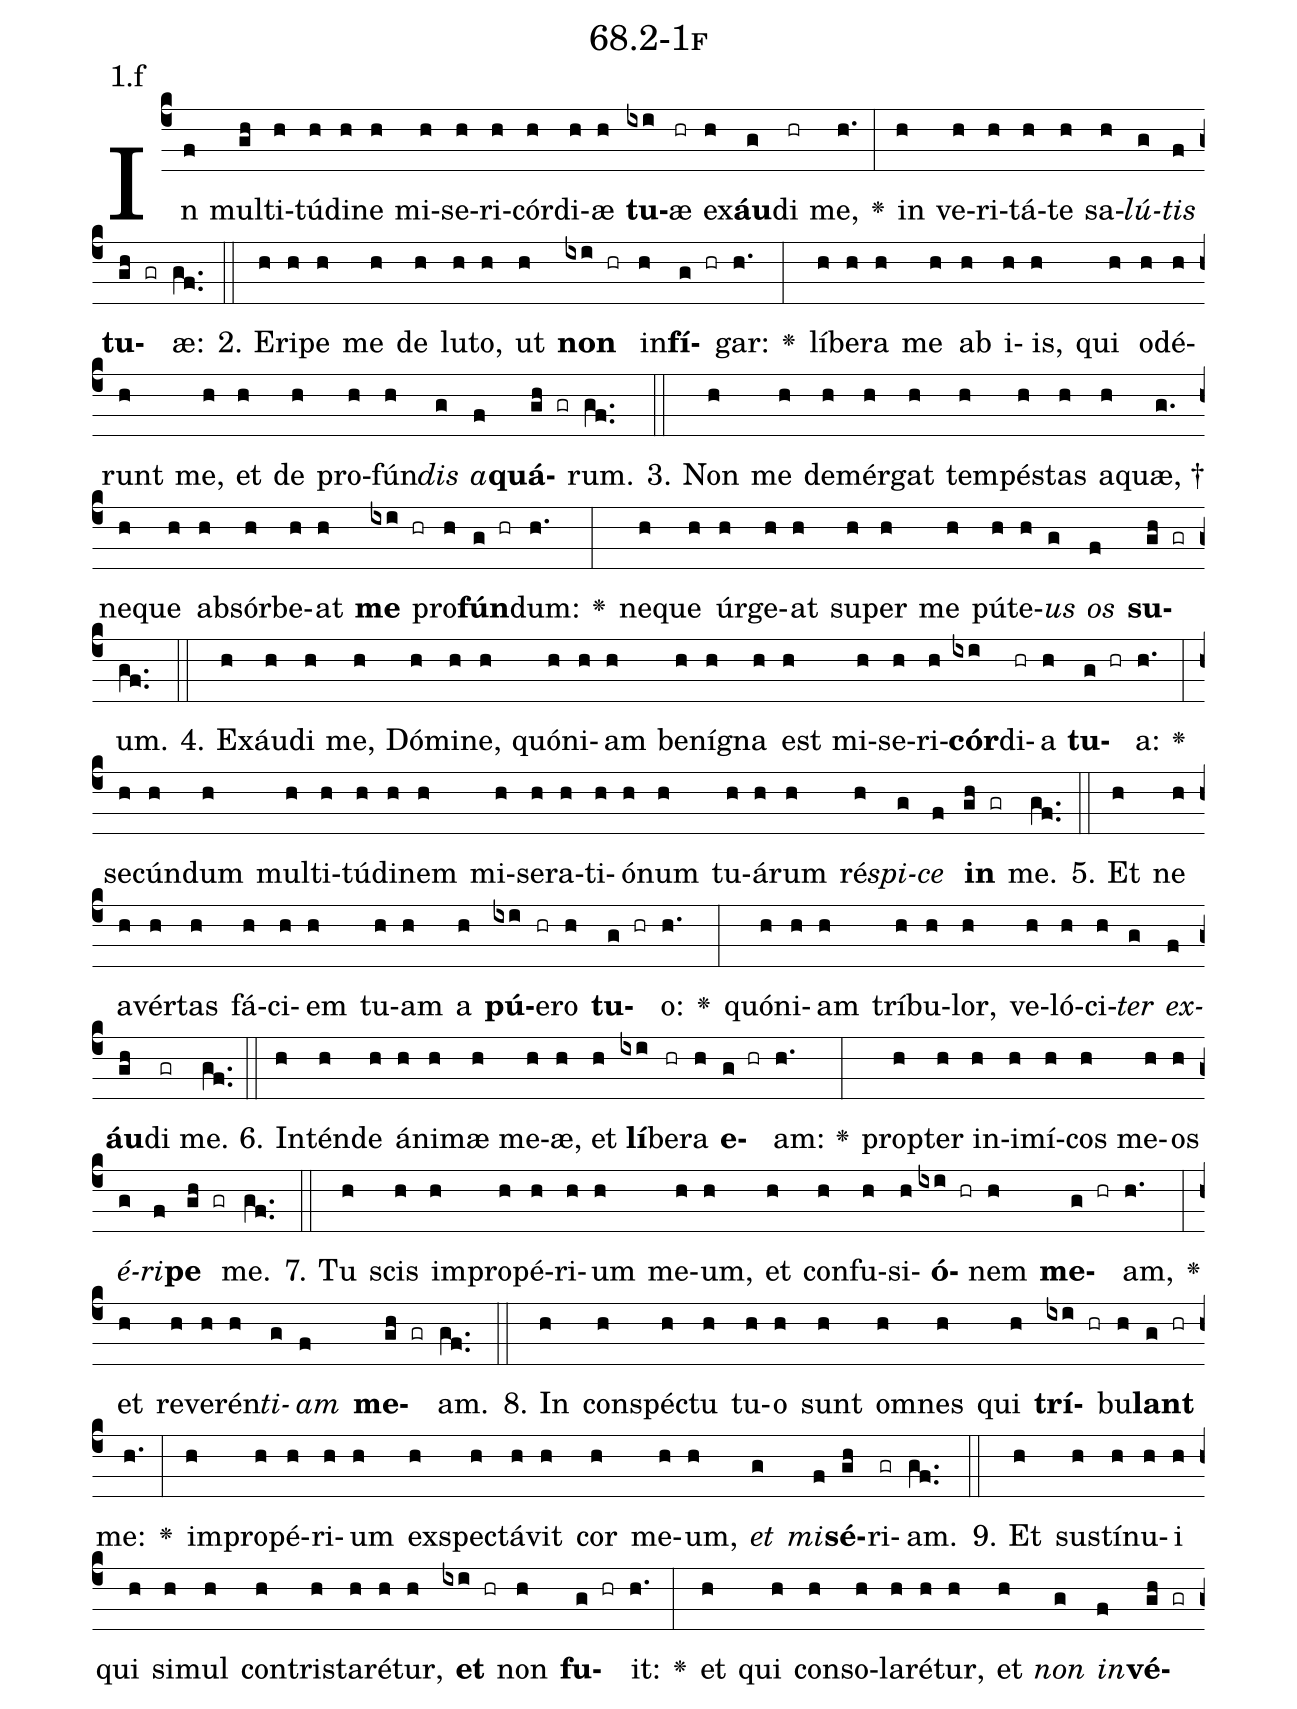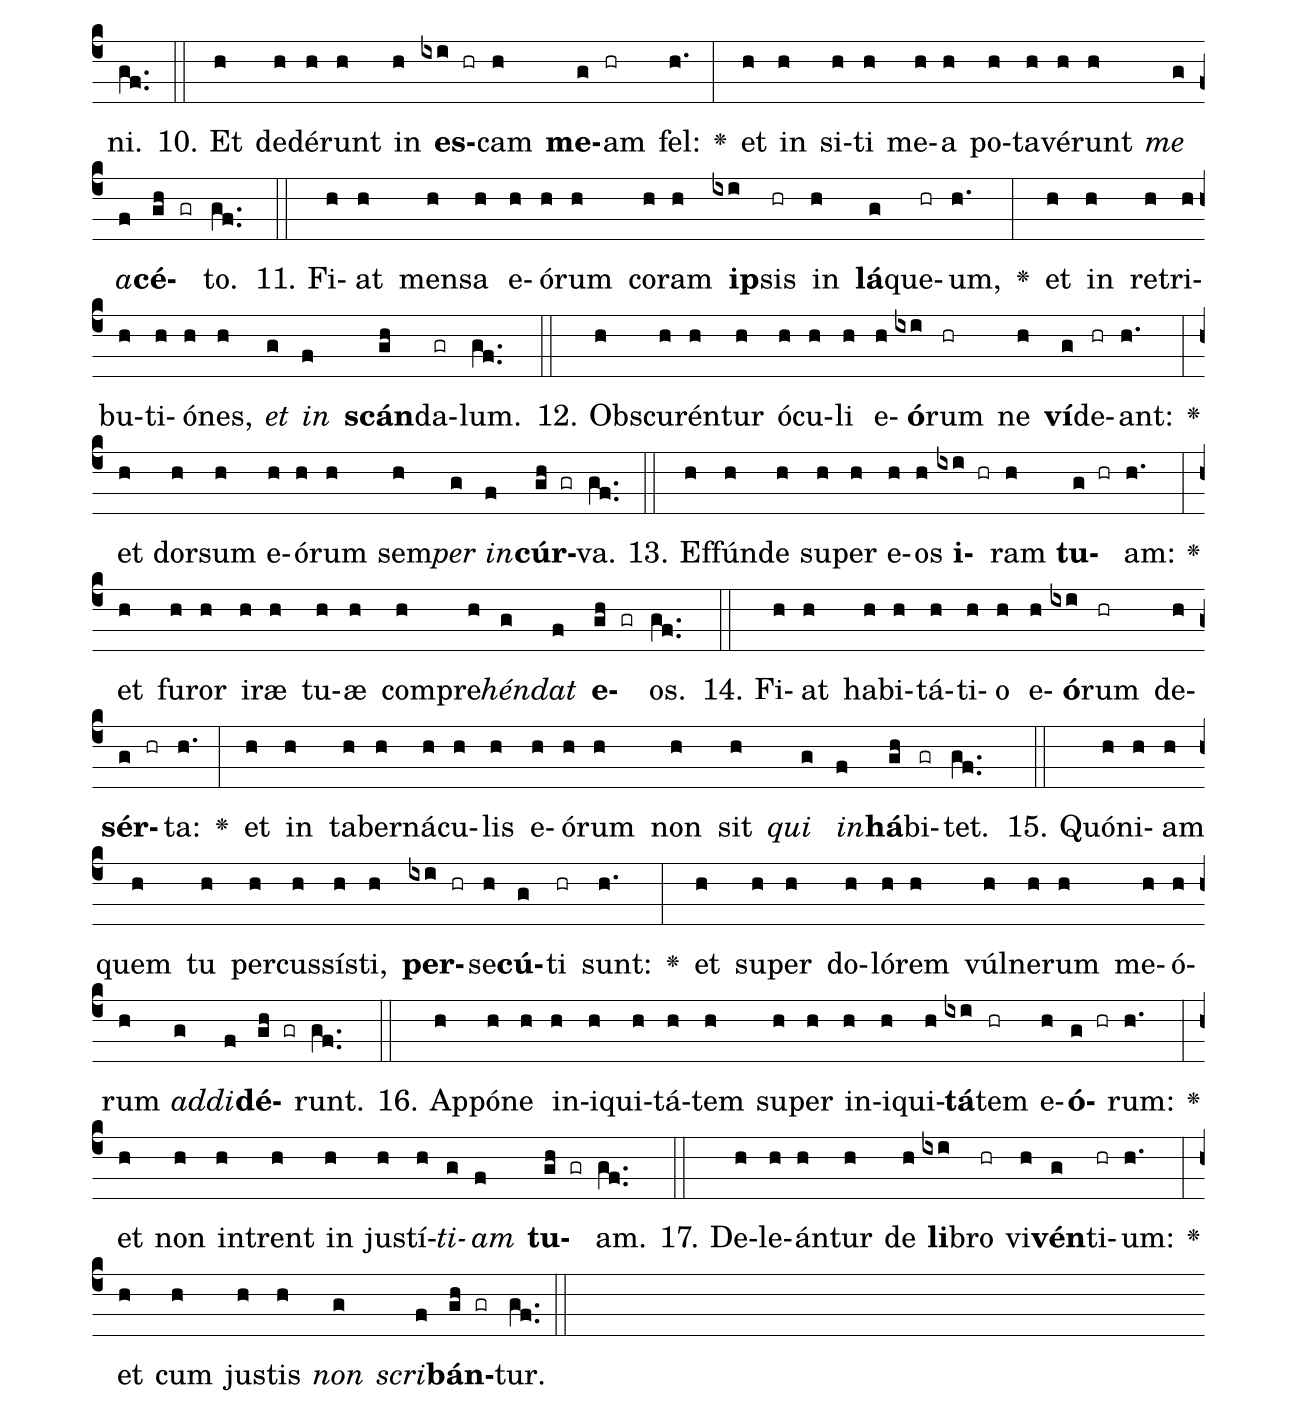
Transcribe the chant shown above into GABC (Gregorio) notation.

name: 68.2-1f;
annotation: 1.f;
%%
(c4)In(f) mul(gh)ti(h)tú(h)di(h)ne(h) mi(h)se(h)ri(h)cór(h)di(h)æ(h) <b>tu</b>(ixi)æ(hr) ex(h)<b>áu</b>(g)di(hr) me,(h.) <v>\greheightstar</v>(:) in(h) ve(h)ri(h)tá(h)te(h) sa(h)<i>lú</i>(g)<i>tis</i>(f) <b>tu</b>(gh gr)æ:(gf..) (::)
2. E(h)ri(h)pe(h) me(h) de(h) lu(h)to,(h) ut(h) <b>non</b>(ixi hr) in(h)<b>fí</b>(g hr)gar:(h.) <v>\greheightstar</v>(:) lí(h)be(h)ra(h) me(h) ab(h) i(h)is,(h) qui(h) o(h)dé(h)runt(h) me,(h) et(h) de(h) pro(h)fún(h)<i>dis</i>(g) <i>a</i>(f)<b>quá</b>(gh gr)rum.(gf..) (::)
3. Non(h) me(h) de(h)mér(h)gat(h) tem(h)pés(h)tas(h) a(h)quæ, †(g.) ne(h)que(h) ab(h)sór(h)be(h)at(h) <b>me</b>(ixi hr) pro(h)<b>fún</b>(g hr)dum:(h.) <v>\greheightstar</v>(:) ne(h)que(h) úr(h)ge(h)at(h) su(h)per(h) me(h) pú(h)te(h)<i>us</i>(g) <i>os</i>(f) <b>su</b>(gh gr)um.(gf..) (::)
4. Ex(h)áu(h)di(h) me,(h) Dó(h)mi(h)ne,(h) quón(h)i(h)am(h) be(h)ní(h)gna(h) est(h) mi(h)se(h)ri(h)<b>cór</b>(ixi)di(hr)a(h) <b>tu</b>(g hr)a:(h.) <v>\greheightstar</v>(:) se(h)cún(h)dum(h) mul(h)ti(h)tú(h)di(h)nem(h) mi(h)se(h)ra(h)ti(h)ó(h)num(h) tu(h)á(h)rum(h) ré(h)<i>spi</i>(g)<i>ce</i>(f) <b>in</b>(gh gr) me.(gf..) (::)
5. Et(h) ne(h) a(h)vér(h)tas(h) fá(h)ci(h)em(h) tu(h)am(h) a(h) <b>pú</b>(ixi)e(hr)ro(h) <b>tu</b>(g hr)o:(h.) <v>\greheightstar</v>(:) quón(h)i(h)am(h) trí(h)bu(h)lor,(h) ve(h)ló(h)ci(h)<i>ter</i>(g) <i>ex</i>(f)<b>áu</b>(gh)di(gr) me.(gf..) (::)
6. In(h)tén(h)de(h) á(h)ni(h)mæ(h) me(h)æ,(h) et(h) <b>lí</b>(ixi)be(hr)ra(h) <b>e</b>(g hr)am:(h.) <v>\greheightstar</v>(:) prop(h)ter(h) in(h)i(h)mí(h)cos(h) me(h)os(h) <i>é</i>(g)<i>ri</i>(f)<b>pe</b>(gh gr) me.(gf..) (::)
7. Tu(h) scis(h) im(h)pro(h)pé(h)ri(h)um(h) me(h)um,(h) et(h) con(h)fu(h)si(h)<b>ó</b>(ixi hr)nem(h) <b>me</b>(g hr)am,(h.) <v>\greheightstar</v>(:) et(h) re(h)ve(h)rén(h)<i>ti</i>(g)<i>am</i>(f) <b>me</b>(gh gr)am.(gf..) (::)
8. In(h) con(h)spéc(h)tu(h) tu(h)o(h) sunt(h) om(h)nes(h) qui(h) <b>trí</b>(ixi hr)bu(h)<b>lant</b>(g hr) me:(h.) <v>\greheightstar</v>(:) im(h)pro(h)pé(h)ri(h)um(h) ex(h)spec(h)tá(h)vit(h) cor(h) me(h)um,(h) <i>et</i>(g) <i>mi</i>(f)<b>sé</b>(gh)ri(gr)am.(gf..) (::)
9. Et(h) sus(h)tí(h)nu(h)i(h) qui(h) si(h)mul(h) con(h)tris(h)ta(h)ré(h)tur,(h) <b>et</b>(ixi hr) non(h) <b>fu</b>(g hr)it:(h.) <v>\greheightstar</v>(:) et(h) qui(h) con(h)so(h)la(h)ré(h)tur,(h) et(h) <i>non</i>(g) <i>in</i>(f)<b>vé</b>(gh gr)ni.(gf..) (::)
10. Et(h) de(h)dé(h)runt(h) in(h) <b>es</b>(ixi hr)cam(h) <b>me</b>(g)am(hr) fel:(h.) <v>\greheightstar</v>(:) et(h) in(h) si(h)ti(h) me(h)a(h) po(h)ta(h)vé(h)runt(h) <i>me</i>(g) <i>a</i>(f)<b>cé</b>(gh gr)to.(gf..) (::)
11. Fi(h)at(h) men(h)sa(h) e(h)ó(h)rum(h) co(h)ram(h) <b>ip</b>(ixi)sis(hr) in(h) <b>lá</b>(g)que(hr)um,(h.) <v>\greheightstar</v>(:) et(h) in(h) re(h)tri(h)bu(h)ti(h)ó(h)nes,(h) <i>et</i>(g) <i>in</i>(f) <b>scán</b>(gh)da(gr)lum.(gf..) (::)
12. Obs(h)cu(h)rén(h)tur(h) ó(h)cu(h)li(h) e(h)<b>ó</b>(ixi)rum(hr) ne(h) <b>ví</b>(g)de(hr)ant:(h.) <v>\greheightstar</v>(:) et(h) dor(h)sum(h) e(h)ó(h)rum(h) sem(h)<i>per</i>(g) <i>in</i>(f)<b>cúr</b>(gh gr)va.(gf..) (::)
13. Ef(h)fún(h)de(h) su(h)per(h) e(h)os(h) <b>i</b>(ixi hr)ram(h) <b>tu</b>(g hr)am:(h.) <v>\greheightstar</v>(:) et(h) fu(h)ror(h) i(h)ræ(h) tu(h)æ(h) com(h)pre(h)<i>hén</i>(g)<i>dat</i>(f) <b>e</b>(gh gr)os.(gf..) (::)
14. Fi(h)at(h) ha(h)bi(h)tá(h)ti(h)o(h) e(h)<b>ó</b>(ixi)rum(hr) de(h)<b>sér</b>(g hr)ta:(h.) <v>\greheightstar</v>(:) et(h) in(h) ta(h)ber(h)ná(h)cu(h)lis(h) e(h)ó(h)rum(h) non(h) sit(h) <i>qui</i>(g) <i>in</i>(f)<b>há</b>(gh)bi(gr)tet.(gf..) (::)
15. Quón(h)i(h)am(h) quem(h) tu(h) per(h)cus(h)sís(h)ti,(h) <b>per</b>(ixi hr)se(h)<b>cú</b>(g)ti(hr) sunt:(h.) <v>\greheightstar</v>(:) et(h) su(h)per(h) do(h)ló(h)rem(h) vúl(h)ne(h)rum(h) me(h)ó(h)rum(h) <i>ad</i>(g)<i>di</i>(f)<b>dé</b>(gh gr)runt.(gf..) (::)
16. Ap(h)pó(h)ne(h) in(h)i(h)qui(h)tá(h)tem(h) su(h)per(h) in(h)i(h)qui(h)<b>tá</b>(ixi)tem(hr) e(h)<b>ó</b>(g hr)rum:(h.) <v>\greheightstar</v>(:) et(h) non(h) in(h)trent(h) in(h) jus(h)tí(h)<i>ti</i>(g)<i>am</i>(f) <b>tu</b>(gh gr)am.(gf..) (::)
17. De(h)le(h)án(h)tur(h) de(h) <b>li</b>(ixi)bro(hr) vi(h)<b>vén</b>(g)ti(hr)um:(h.) <v>\greheightstar</v>(:) et(h) cum(h) jus(h)tis(h) <i>non</i>(g) <i>scri</i>(f)<b>bán</b>(gh gr)tur.(gf..) (::)
